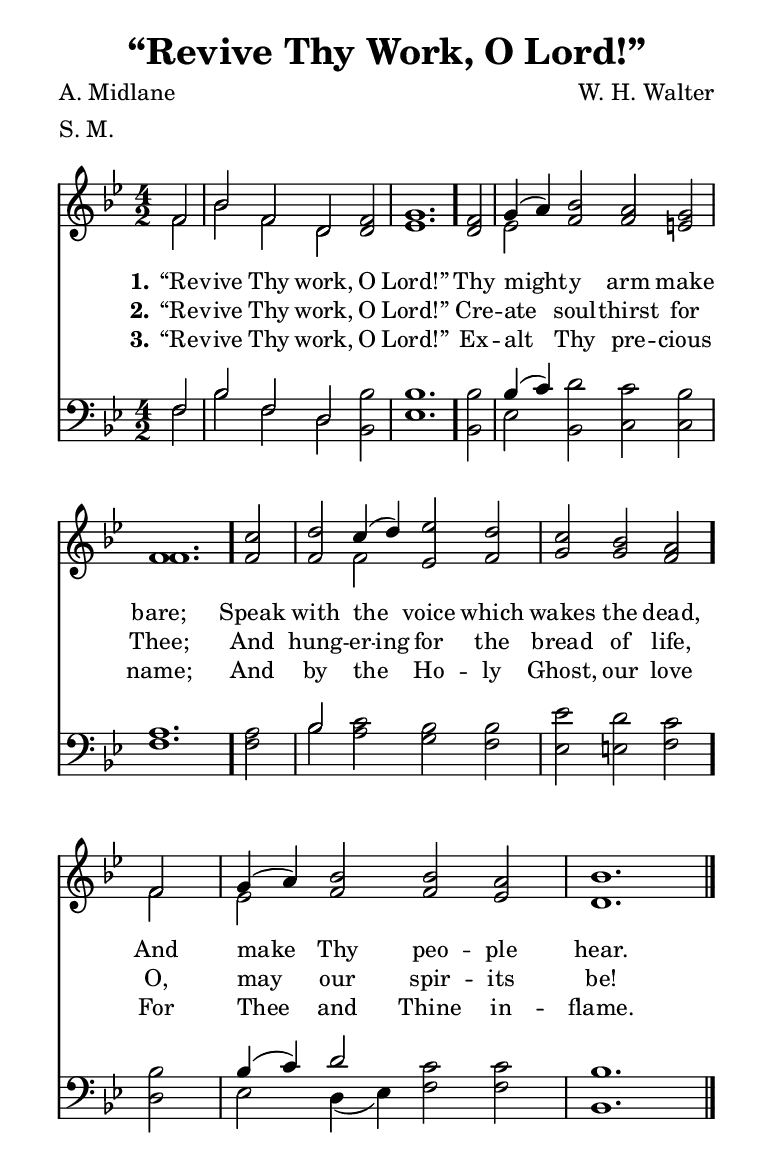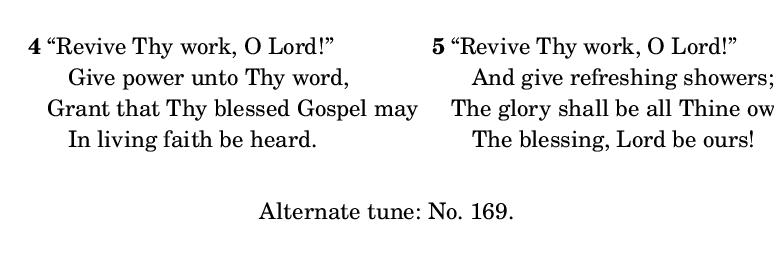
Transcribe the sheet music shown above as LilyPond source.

\include "common/global.ily"
\paper {
  \include "common/paper.ily"
  ragged-bottom = ##t
}

\header{
  hymnnumber = "377"
  title = "“Revive Thy Work, O Lord!”"
  tunename = "Festal Song"
  meter = "S. M."
  poet = "A. Midlane"
  composer = "W. H. Walter"
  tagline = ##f
}

global = {
  \include "common/overrides.ily"
  \override Staff.TimeSignature.style = #'numbered
  \time 4/2
  \override Score.MetronomeMark.transparent = ##t % hide all fermata changes too
  \tempo 2=80
  \key bes \major
  \partial 2
  \autoBeamOff
}

notesSoprano = {
\global
\relative c' {

  f2 | bes f d f | g1.
  f2 | g4( a) bes2 a g | f1. \eogbreak
  c'2 | d c4( d) ees2 d | c bes a
  f2 | g4( a) bes2 bes a | bes1.

  \bar "|."

}
}

notesAlto = {
\global
\relative e' {

  f2 | bes f d d | ees1.
  d2 | ees f f e | f1.
  f2 | f f ees f | g g f
  f2 | ees f f ees | d1.

}
}

notesTenor = {
\global
\relative a {

  f2 | bes f d bes' | bes1.
  bes2 | bes4( c) d2 c bes | a1.
  a2 | bes c bes bes | ees d c
  bes2 | bes4( c) d2 c c | bes1.

}
}

notesBass = {
\global
\relative f {

  f2 | bes f d bes | ees1.
  bes2 | ees bes c c | f1.
  f2 | bes a g f | ees e f
  d2 | ees d4( ees) f2 f | bes,1.

}
}

wordsA = \lyricmode {
\set stanza = "1."

“Re -- vive Thy work, O Lord!” \bar "."
Thy might -- y arm make bare; \bar "."
Speak with the voice which wakes the dead, \bar "."
And make Thy peo -- ple hear. \bar "."

}

wordsB = \lyricmode {
\set stanza = "2."

“Re -- vive Thy work, O Lord!”
Cre -- ate soul -- thirst for Thee;
And hung -- { \mon } er -- ing { \moff } for the bread of life,
O, may our spir -- its be!
}

wordsC = \lyricmode {
\set stanza = "3."

“Re -- vive Thy work, O Lord!”
Ex -- alt Thy pre -- cious name;
And by the Ho -- ly Ghost, our love
For Thee and Thine in -- flame.

}

wordsD = \markuplist {

\line { “Revive Thy work, O Lord!” }
\line { { \hspace #2 } Give power unto Thy word, }
\line { Grant that Thy blessed Gospel may }
\line { { \hspace #2 } In living faith be heard. }

}

wordsE = \markuplist {

\line { “Revive Thy work, O Lord!” }
\line { { \hspace #2 } And give refreshing showers; }
\line { The glory shall be all Thine own, }
\line { { \hspace #2 } The blessing, Lord be ours! }

}

\score {
  \context ChoirStaff <<
    \context Staff = upper <<
      \set Staff.autoBeaming = ##f
      \set ChoirStaff.systemStartDelimiter = #'SystemStartBar
      \set ChoirStaff.printPartCombineTexts = ##f
      \partcombine #'(2 . 9) \notesSoprano \notesAlto
      \context NullVoice = sopranos { \voiceOne << \notesSoprano >> }
      \context NullVoice = altos { \voiceTwo << \notesAlto >> }
      \context Lyrics = one   \lyricsto sopranos \wordsA
      \context Lyrics = two   \lyricsto sopranos \wordsB
      \context Lyrics = three \lyricsto sopranos \wordsC
    >>
    \context Staff = men <<
      \set Staff.autoBeaming = ##f
      \clef bass
      \set ChoirStaff.printPartCombineTexts = ##f
      \partcombine #'(2 . 9) \notesTenor \notesBass
      \context NullVoice = tenors { \voiceOne << \notesTenor >> }
      \context NullVoice = basses { \voiceTwo << \notesBass >> }
    >>
  >>
  \layout {
    \include "common/layout.ily"
  }
  \midi{
    \include "common/midi.ily"
  }
}

\markup { \fill-line {
  \hspace #0.1
  \line{ \bold 4 \column { \wordsD } }
  \hspace #0.1
  \line{ \bold 5 \column { \wordsE } }
  \hspace #0.1
} }

\noPageBreak \markup { \vspace #2 \fill-line { "Alternate tune: No. 169." } }

\version "2.19.49"  % necessary for upgrading to future LilyPond versions.

% vi:set et ts=2 sw=2 ai nocindent syntax=lilypond:
